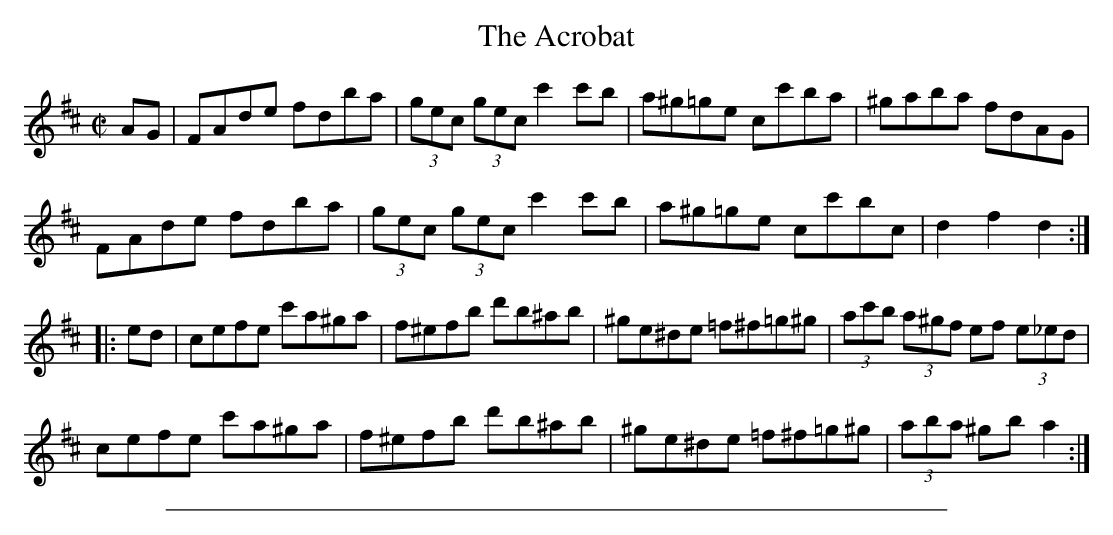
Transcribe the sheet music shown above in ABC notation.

X:1
T: The Acrobat
M:C|
L:1/8
K:D
AG \
| FAde fdba | (3gec (3gec c'2c'b | a^g=ge cc'ba | ^gaba fdAG |
FAde fdba | (3gec (3gec c'2c'b | a^g=ge cc'bc | d2f2 d2 :|
|: ed \
| cefe c'a^ga | f^efb d'b^ab | ^ge^de =f^f=g^g | (3ac'b (3a^gf ef (3e_ed |
cefe c'a^ga | f^efb d'b^ab | ^ge^de =f^f=g^g | (3aba ^gb a2 :|
